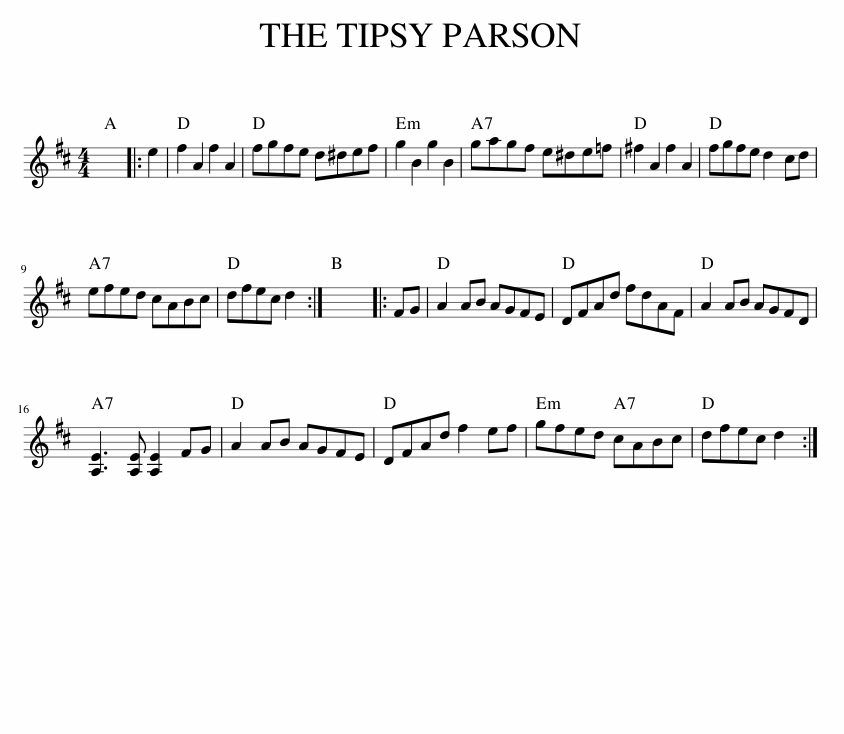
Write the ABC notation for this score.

X:1
L:1/8
M:4/4
I:linebreak $
K:D
V:1 treble
V:1
 x8 |: e2 | f2 A2 f2 A2 | fgfe d^def | g2 B2 g2 B2 | %5
 gagf e^de=f | ^f2 A2 f2 A2 | fgfe d2 cd |$ efed cABc | dfec d2 :| %10
 x8 |: FG | A2 AB AGFE | DFAd fdAF | A2 AB AGFD |$ %15
 [A,E]3 [A,E] [A,E]2 FG | A2 AB AGFE | DFAd f2 ef | gfed cABc | dfec d2 :| %20
